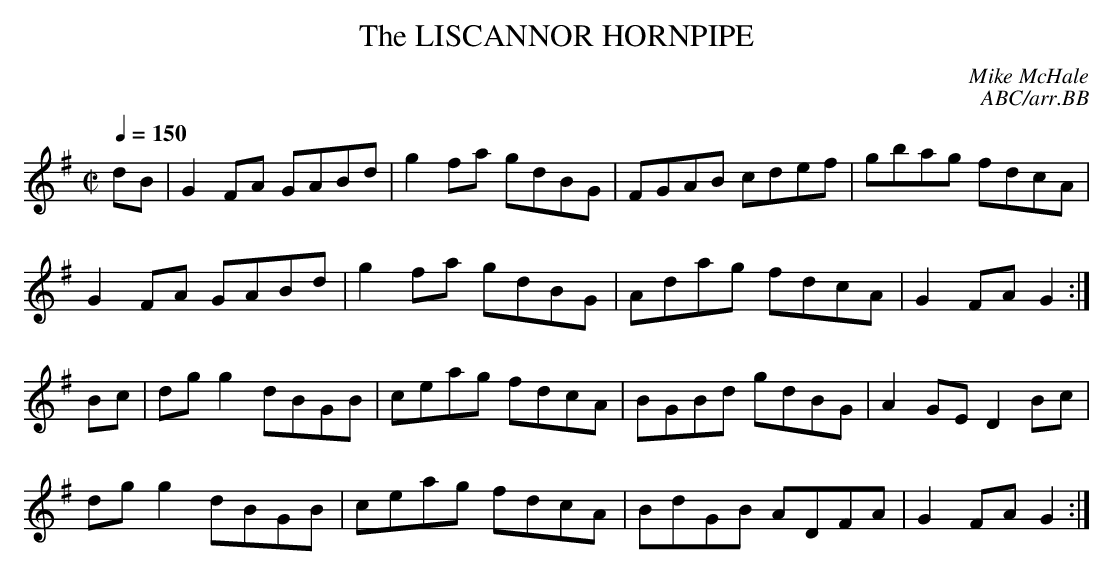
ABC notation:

X:1
T:LISCANNOR HORNPIPE, The
C:Mike McHale
C:ABC/arr.BB
M:C|
Q:1/4=150
K:G
dB|G2FA GABd|g2fa gdBG|FGAB cdef|gbag fdcA|
G2FA GABd|g2fa gdBG|Adag fdcA|G2 FA G2:|
Bc|dgg2 dBGB|ceag fdcA|BGBd gdBG|A2GE D2Bc|
dgg2 dBGB|ceag fdcA|BdGB ADFA|G2 FA G2:|
